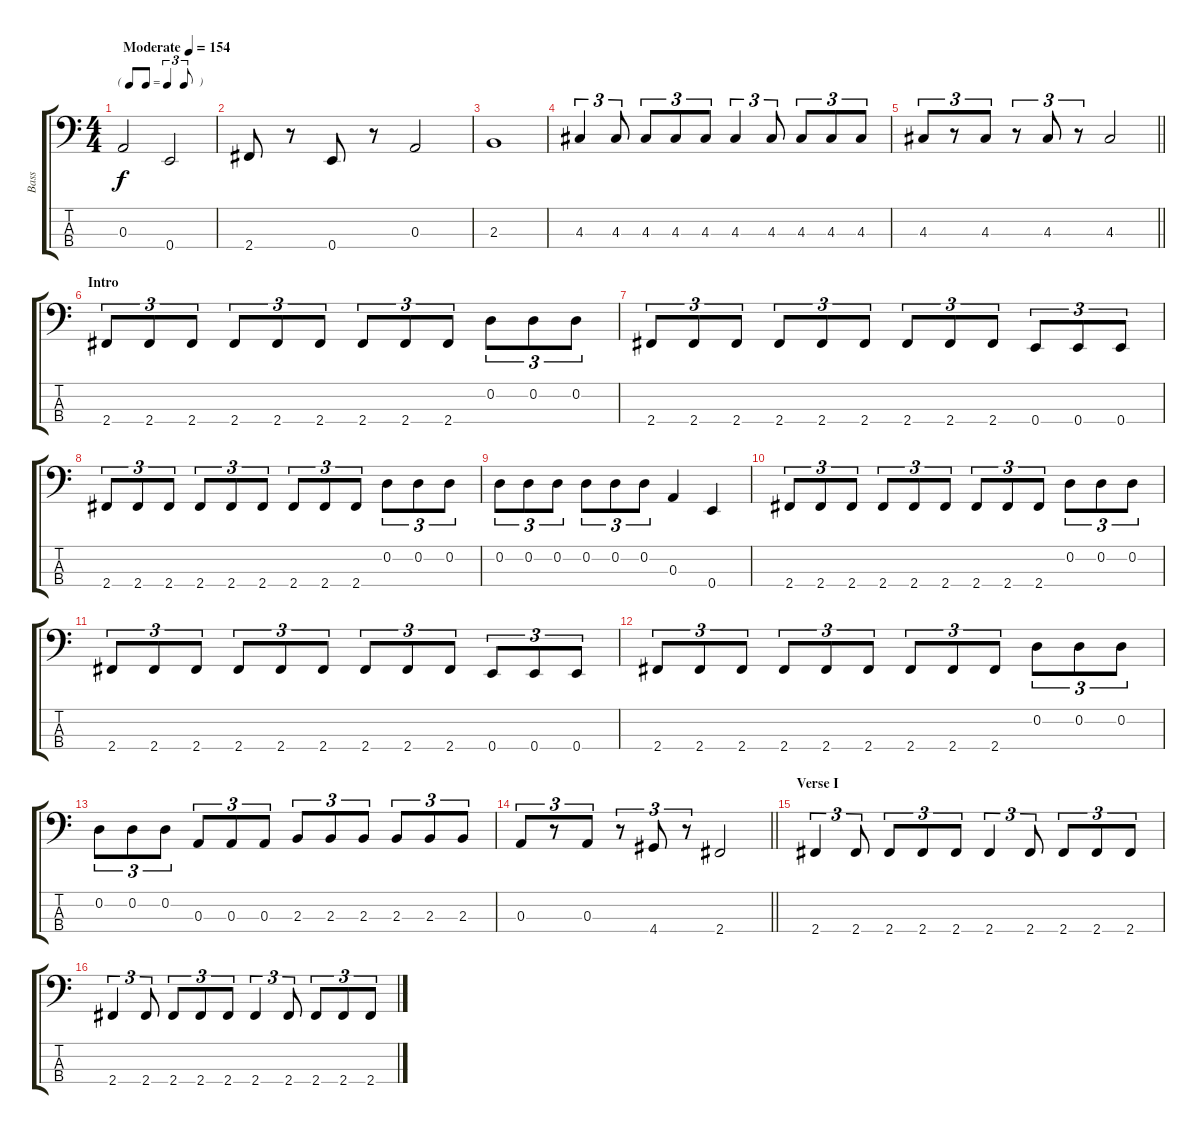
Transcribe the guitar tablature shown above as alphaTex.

\track ("Bass" "Bass") {instrument electricbassfinger}
\staff {score tabs}
\tuning (G2 D2 A1 E1) {hide}
\ts (4 4)
\tf triplet8th
\tempo (154 "Moderate")
\clef f4
\ks c
0.3.2{dy f instrument electricbassfinger} 0.4.2 |
2.4.8 r.8 0.4.8 r.8 0.3.2 |
2.3.1 |
4.3.4{tu (3 2)} 4.3.8{tu (3 2)} 4.3.8{tu (3 2)} 4.3.8{tu (3 2)} 4.3.8{tu (3 2)} 4.3.4{tu (3 2)} 4.3.8{tu (3 2)} 4.3.8{tu (3 2)} 4.3.8{tu (3 2)} 4.3.8{tu (3 2)} |
\barLineRight lightlight
4.3.8{tu (3 2)} r.8{tu (3 2)} 4.3.8{tu (3 2)} r.8{tu (3 2)} 4.3.8{tu (3 2)} r.8{tu (3 2)} 4.3.2 |
\section ("" "Intro")
2.4.8{tu (3 2)} 2.4.8{tu (3 2)} 2.4.8{tu (3 2)} 2.4.8{tu (3 2)} 2.4.8{tu (3 2)} 2.4.8{tu (3 2)} 2.4.8{tu (3 2)} 2.4.8{tu (3 2)} 2.4.8{tu (3 2)} 0.2.8{tu (3 2)} 0.2.8{tu (3 2)} 0.2.8{tu (3 2)} |
2.4.8{tu (3 2)} 2.4.8{tu (3 2)} 2.4.8{tu (3 2)} 2.4.8{tu (3 2)} 2.4.8{tu (3 2)} 2.4.8{tu (3 2)} 2.4.8{tu (3 2)} 2.4.8{tu (3 2)} 2.4.8{tu (3 2)} 0.4.8{tu (3 2)} 0.4.8{tu (3 2)} 0.4.8{tu (3 2)} |
2.4.8{tu (3 2)} 2.4.8{tu (3 2)} 2.4.8{tu (3 2)} 2.4.8{tu (3 2)} 2.4.8{tu (3 2)} 2.4.8{tu (3 2)} 2.4.8{tu (3 2)} 2.4.8{tu (3 2)} 2.4.8{tu (3 2)} 0.2.8{tu (3 2)} 0.2.8{tu (3 2)} 0.2.8{tu (3 2)} |
0.2.8{tu (3 2)} 0.2.8{tu (3 2)} 0.2.8{tu (3 2)} 0.2.8{tu (3 2)} 0.2.8{tu (3 2)} 0.2.8{tu (3 2)} 0.3.4 0.4.4 |
2.4.8{tu (3 2)} 2.4.8{tu (3 2)} 2.4.8{tu (3 2)} 2.4.8{tu (3 2)} 2.4.8{tu (3 2)} 2.4.8{tu (3 2)} 2.4.8{tu (3 2)} 2.4.8{tu (3 2)} 2.4.8{tu (3 2)} 0.2.8{tu (3 2)} 0.2.8{tu (3 2)} 0.2.8{tu (3 2)} |
2.4.8{tu (3 2)} 2.4.8{tu (3 2)} 2.4.8{tu (3 2)} 2.4.8{tu (3 2)} 2.4.8{tu (3 2)} 2.4.8{tu (3 2)} 2.4.8{tu (3 2)} 2.4.8{tu (3 2)} 2.4.8{tu (3 2)} 0.4.8{tu (3 2)} 0.4.8{tu (3 2)} 0.4.8{tu (3 2)} |
2.4.8{tu (3 2)} 2.4.8{tu (3 2)} 2.4.8{tu (3 2)} 2.4.8{tu (3 2)} 2.4.8{tu (3 2)} 2.4.8{tu (3 2)} 2.4.8{tu (3 2)} 2.4.8{tu (3 2)} 2.4.8{tu (3 2)} 0.2.8{tu (3 2)} 0.2.8{tu (3 2)} 0.2.8{tu (3 2)} |
0.2.8{tu (3 2)} 0.2.8{tu (3 2)} 0.2.8{tu (3 2)} 0.3.8{tu (3 2)} 0.3.8{tu (3 2)} 0.3.8{tu (3 2)} 2.3.8{tu (3 2)} 2.3.8{tu (3 2)} 2.3.8{tu (3 2)} 2.3.8{tu (3 2)} 2.3.8{tu (3 2)} 2.3.8{tu (3 2)} |
\barLineRight lightlight
0.3.8{tu (3 2)} r.8{tu (3 2)} 0.3.8{tu (3 2)} r.8{tu (3 2)} 4.4.8{tu (3 2)} r.8{tu (3 2)} 2.4.2 |
\section ("" "Verse I")
2.4.4{tu (3 2)} 2.4.8{tu (3 2)} 2.4.8{tu (3 2)} 2.4.8{tu (3 2)} 2.4.8{tu (3 2)} 2.4.4{tu (3 2)} 2.4.8{tu (3 2)} 2.4.8{tu (3 2)} 2.4.8{tu (3 2)} 2.4.8{tu (3 2)} |
2.4.4{tu (3 2)} 2.4.8{tu (3 2)} 2.4.8{tu (3 2)} 2.4.8{tu (3 2)} 2.4.8{tu (3 2)} 2.4.4{tu (3 2)} 2.4.8{tu (3 2)} 2.4.8{tu (3 2)} 2.4.8{tu (3 2)} 2.4.8{tu (3 2)}
